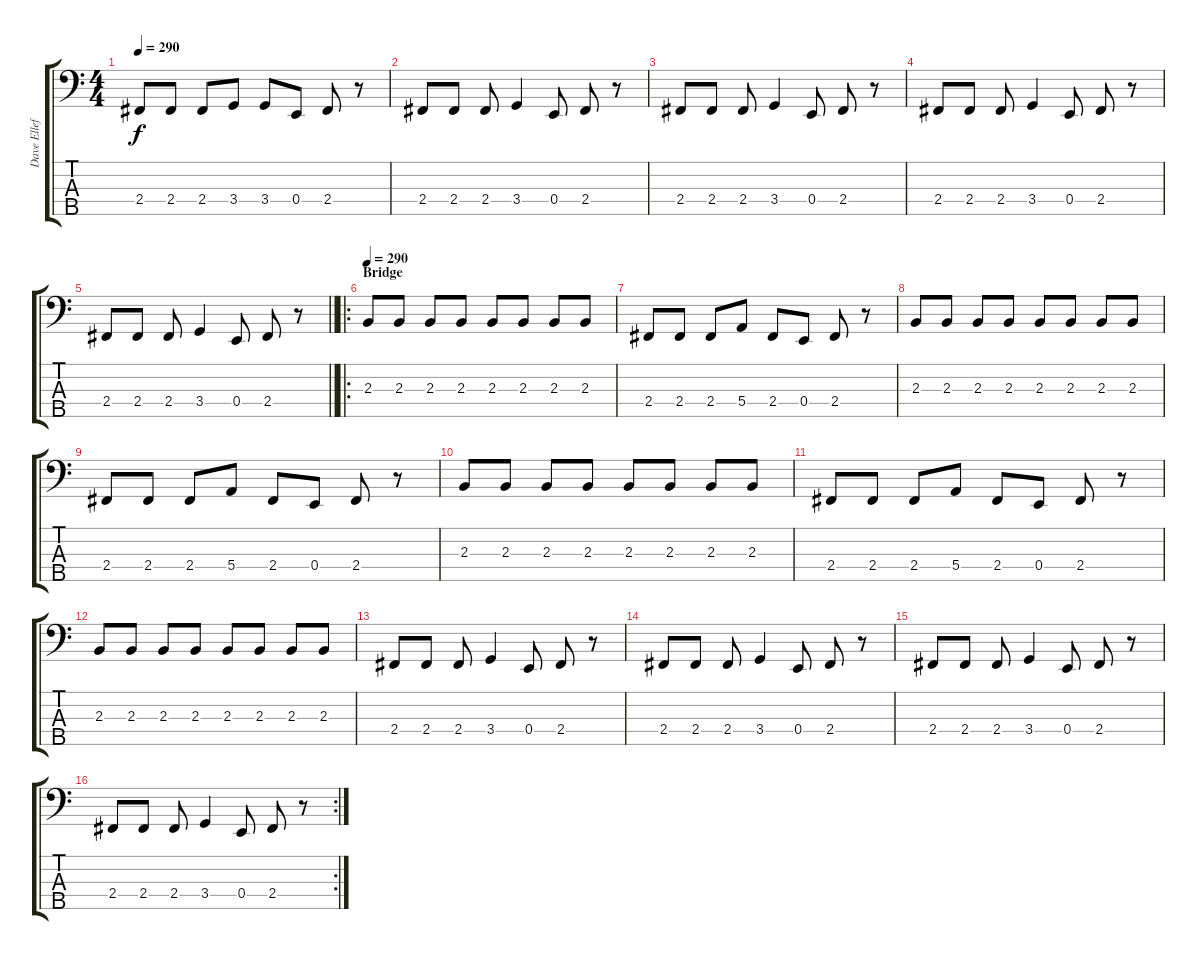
\track ("Dave Ellefson" "Dave Ellef") {instrument electricbasspick}
\staff {score tabs}
\tuning (G2 D2 A1 E1 B0) {hide}
\ts (4 4)
\tempo 290
\clef f4
\ks c
2.4.8{dy f} 2.4.8 2.4.8 3.4.8 3.4.8 0.4.8 2.4.8 r.8 |
2.4.8 2.4.8 2.4.8 3.4.4 0.4.8 2.4.8 r.8 |
2.4.8 2.4.8 2.4.8 3.4.4 0.4.8 2.4.8 r.8 |
2.4.8 2.4.8 2.4.8 3.4.4 0.4.8 2.4.8 r.8 |
\barLineRight lightlight
2.4.8 2.4.8 2.4.8 3.4.4 0.4.8 2.4.8 r.8 |
\ro
\section ("" "Bridge")
\tempo 290
2.3.8 2.3.8 2.3.8 2.3.8 2.3.8 2.3.8 2.3.8 2.3.8 |
2.4.8 2.4.8 2.4.8 5.4.8 2.4.8 0.4.8 2.4.8 r.8 |
2.3.8 2.3.8 2.3.8 2.3.8 2.3.8 2.3.8 2.3.8 2.3.8 |
2.4.8 2.4.8 2.4.8 5.4.8 2.4.8 0.4.8 2.4.8 r.8 |
2.3.8 2.3.8 2.3.8 2.3.8 2.3.8 2.3.8 2.3.8 2.3.8 |
2.4.8 2.4.8 2.4.8 5.4.8 2.4.8 0.4.8 2.4.8 r.8 |
2.3.8 2.3.8 2.3.8 2.3.8 2.3.8 2.3.8 2.3.8 2.3.8 |
2.4.8 2.4.8 2.4.8 3.4.4 0.4.8 2.4.8 r.8 |
2.4.8 2.4.8 2.4.8 3.4.4 0.4.8 2.4.8 r.8 |
2.4.8 2.4.8 2.4.8 3.4.4 0.4.8 2.4.8 r.8 |
\rc 2
2.4.8 2.4.8 2.4.8 3.4.4 0.4.8 2.4.8 r.8
